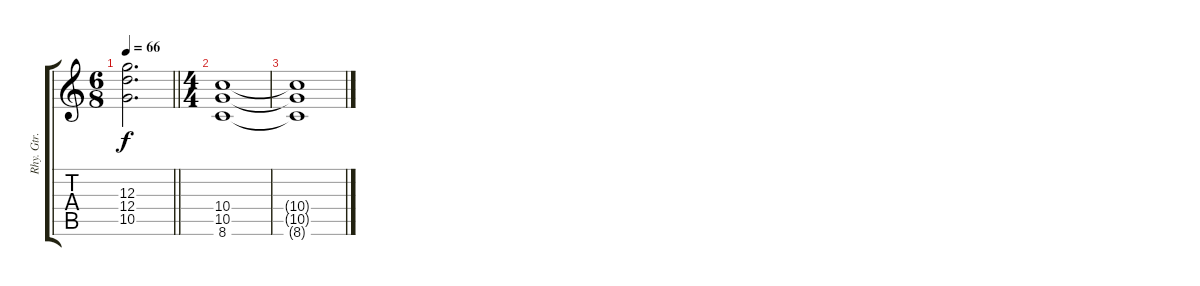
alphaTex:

\track ("Rhy. Gtr. 1" "Rhy. Gtr. ") {instrument distortionguitar}
\staff {score tabs}
\tuning (E4 B3 G3 D3 A2 E2) {hide}
\ts (6 8)
\tempo 66
\clef g2
\barLineRight lightlight
\ks c
(12.3 12.4 10.5).2{d dy f} |
\ts (4 4)
(10.4 10.5 8.6).1 |
(10.4{t} 10.5{t} 8.6{t}).1
